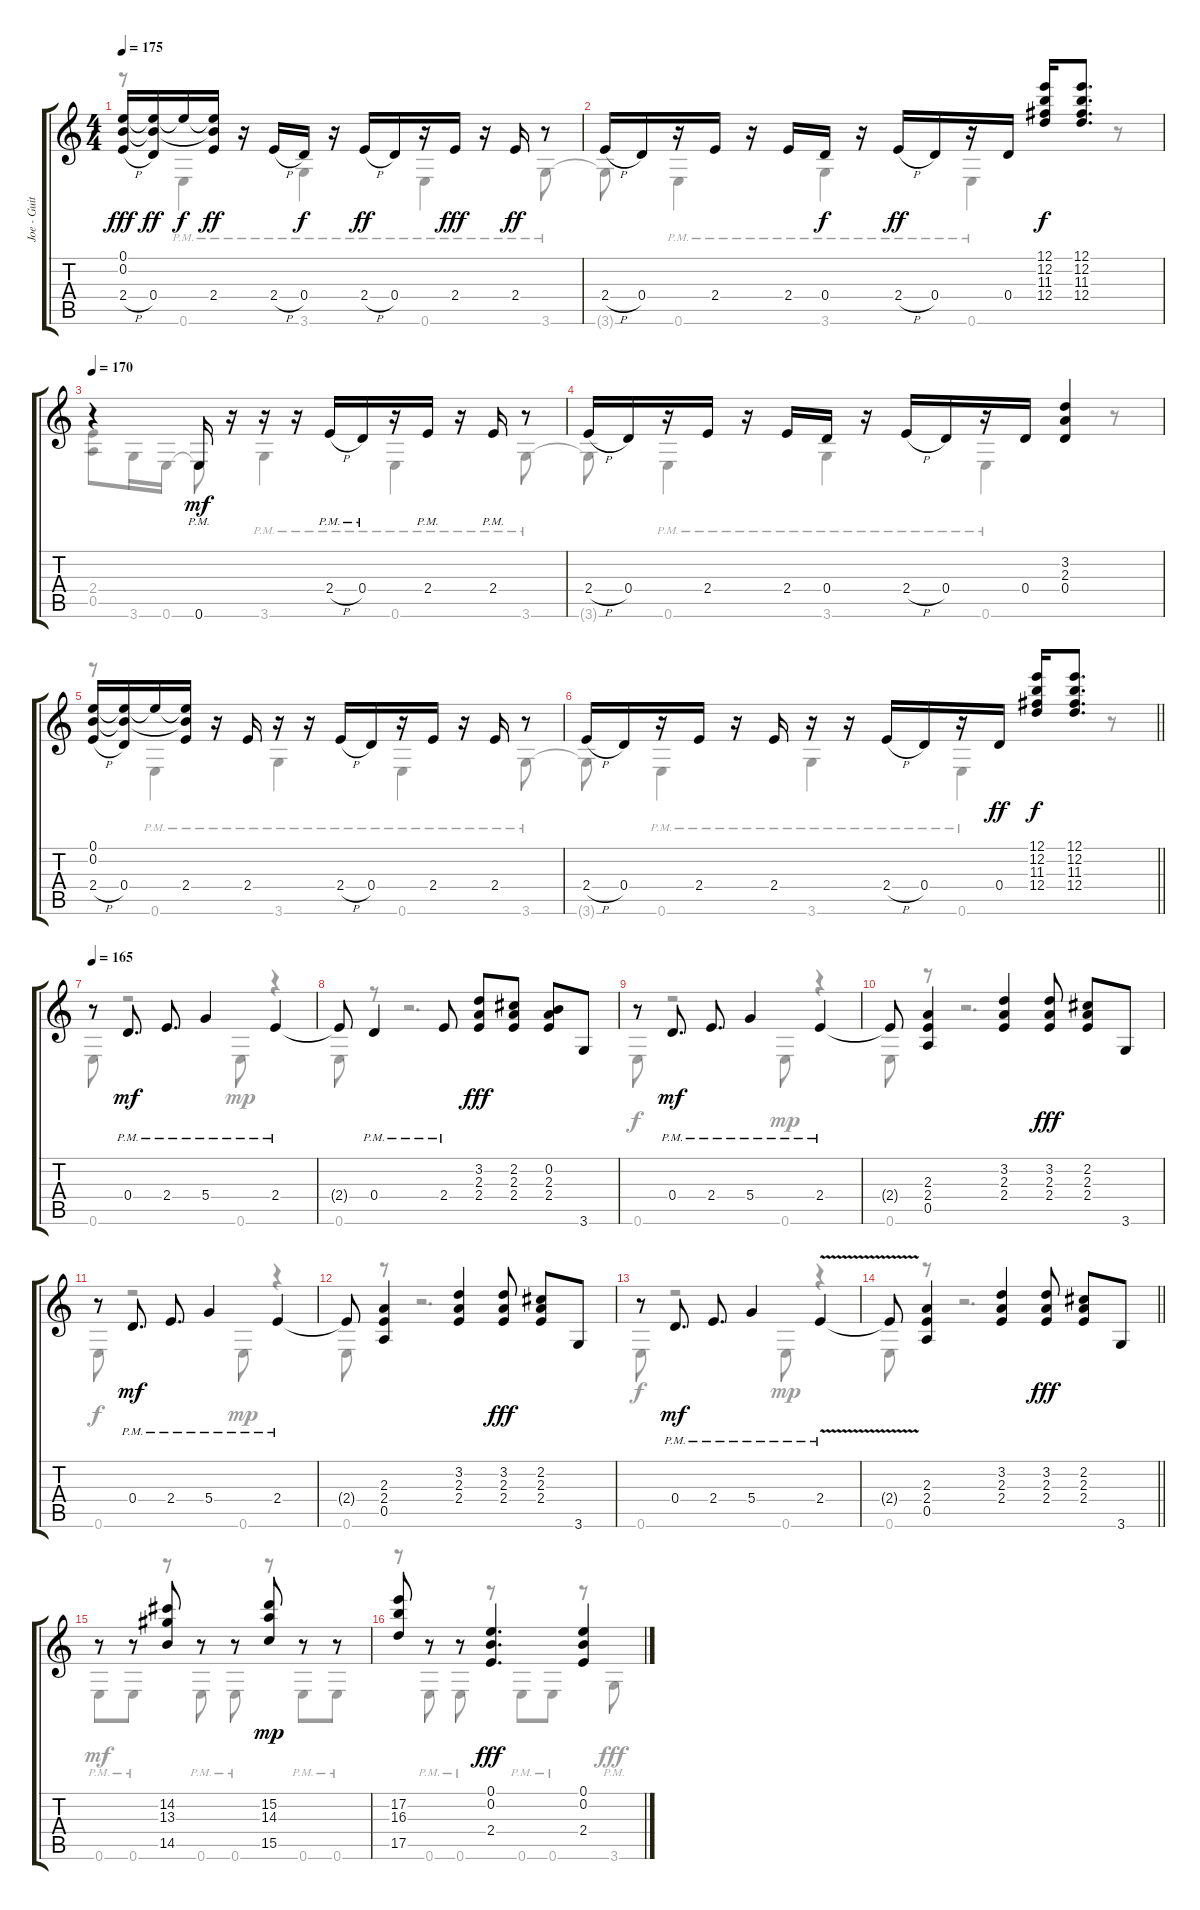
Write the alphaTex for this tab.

\track ("Joe - Guitar" "Joe - Guit") {instrument acousticguitarsteel}
\staff {score tabs}
\tuning (E4 B3 G3 D3 A2 E2) {hide}
\voice
\ts (4 4)
\tempo 175
\clef g2
\ks c
(0.1 0.2 2.4{h}).16{dy fff} (0.1{t} 0.2{t} 0.4).16{dy ff} 0.1{t}.16{dy f} (0.1{t} 0.2{t} 2.4).16{dy ff} r.16 2.4{h}.16 0.4.16{dy f} r.16 2.4{h}.16{dy ff} 0.4.16 r.16 2.4.16{dy fff} r.16 2.4.16{dy ff} r.8 |
2.4{h}.16 0.4.16 r.16 2.4.16 r.16 2.4.16 0.4.16{dy f} r.16 2.4{h}.16{dy ff} 0.4.16 r.16 0.4.16 (12.1 12.2 11.3 12.4).16{dy f} (12.1 12.2 11.3 12.4).8{d} |
\tempo 170
r.4 0.6{pm}.16{dy mf} r.16 r.16 r.16 2.4{h pm}.16 0.4{pm}.16 r.16 2.4{pm}.16 r.16 2.4{pm}.16 r.8 |
2.4{h}.16 0.4.16 r.16 2.4.16 r.16 2.4.16 0.4.16 r.16 2.4{h}.16 0.4.16 r.16 0.4.16 (3.2 2.3 0.4).4 |
(0.1 0.2 2.4{h}).16 (0.1{t} 0.2{t} 0.4).16 0.1{t}.16 (0.1{t} 0.2{t} 2.4).16 r.16 2.4.16 r.16 r.16 2.4{h}.16 0.4.16 r.16 2.4.16 r.16 2.4.16 r.8 |
\barLineRight lightlight
2.4{h}.16 0.4.16 r.16 2.4.16 r.16 2.4.16 r.16 r.16 2.4{h}.16 0.4.16 r.16 0.4.16{dy ff} (12.1 12.2 11.3 12.4).16{dy f} (12.1 12.2 11.3 12.4).8{d} |
\tempo 165
r.8 0.4{pm}.8{d dy mf} 2.4{pm}.8{d} 5.4{pm}.4 2.4{pm}.4 |
2.4{t}.8 0.4{pm}.4 2.4{pm}.8 (3.2 2.3 2.4).8{dy fff} (2.2 2.3 2.4).8 (0.2 2.3 2.4).8 3.6.8 |
r.8 0.4{pm}.8{d dy mf} 2.4{pm}.8{d} 5.4{pm}.4 2.4{pm}.4 |
2.4{t}.8 (2.3 2.4 0.5).4 (3.2 2.3 2.4).4 (3.2 2.3 2.4).8{dy fff} (2.2 2.3 2.4).8 3.6.8 |
r.8 0.4{pm}.8{d dy mf} 2.4{pm}.8{d} 5.4{pm}.4 2.4{pm}.4 |
2.4{t}.8 (2.3 2.4 0.5).4 (3.2 2.3 2.4).4 (3.2 2.3 2.4).8{dy fff} (2.2 2.3 2.4).8 3.6.8 |
r.8 0.4{pm}.8{d dy mf} 2.4{pm}.8{d} 5.4{pm}.4 2.4{v pm}.4 |
\barLineRight lightlight
2.4{t}.8 (2.3 2.4 0.5).4 (3.2 2.3 2.4).4 (3.2 2.3 2.4).8{dy fff} (2.2 2.3 2.4).8 3.6.8 |
r.8 r.8 (14.2 13.3 14.5).8 r.8 r.8 (15.2 14.3 15.5).8{dy mp} r.8 r.8 |
(17.2 16.3 17.5).8 r.8 r.8 (0.1 0.2 2.4).4{d dy fff} (0.1 0.2 2.4).4
\voice
\clef g2
\ottava regular
\simile none
\ks c
r.8{dy f} 0.6{pm}.4 3.6{pm}.4 0.6{pm}.4 3.6{pm}.8 |
3.6{t}.8 0.6{pm}.4 3.6{pm}.4 0.6{pm}.4 r.8 |
(2.4 0.5).8 3.6.16 0.6.16 0.6{t}.8 3.6{pm}.4 0.6{pm}.4 3.6{pm}.8 |
3.6{t}.8 0.6{pm}.4 3.6{pm}.4 0.6{pm}.4 r.8 |
r.8 0.6{pm}.4 3.6{pm}.4 0.6{pm}.4 3.6{pm}.8 |
\barLineRight lightlight
3.6{t}.8 0.6{pm}.4 3.6{pm}.4 0.6{pm}.4 r.8 |
0.6.8 r.2 0.6.8{dy mp} r.4 |
0.6.8 r.8 r.2{d} |
0.6.8{dy f} r.2 0.6.8{dy mp} r.4 |
0.6.8 r.8 r.2{d} |
0.6.8{dy f} r.2 0.6.8{dy mp} r.4 |
0.6.8 r.8 r.2{d} |
0.6.8{dy f} r.2 0.6.8{dy mp} r.4 |
\barLineRight lightlight
0.6.8 r.8 r.2{d} |
0.6{pm}.8{dy mf} 0.6{pm}.8 r.8 0.6{pm}.8 0.6{pm}.8 r.8 0.6{pm}.8 0.6{pm}.8 |
r.8 0.6{pm}.8 0.6{pm}.8 r.8 0.6{pm}.8 0.6{pm}.8 r.8 3.6{pm}.8{dy fff}
